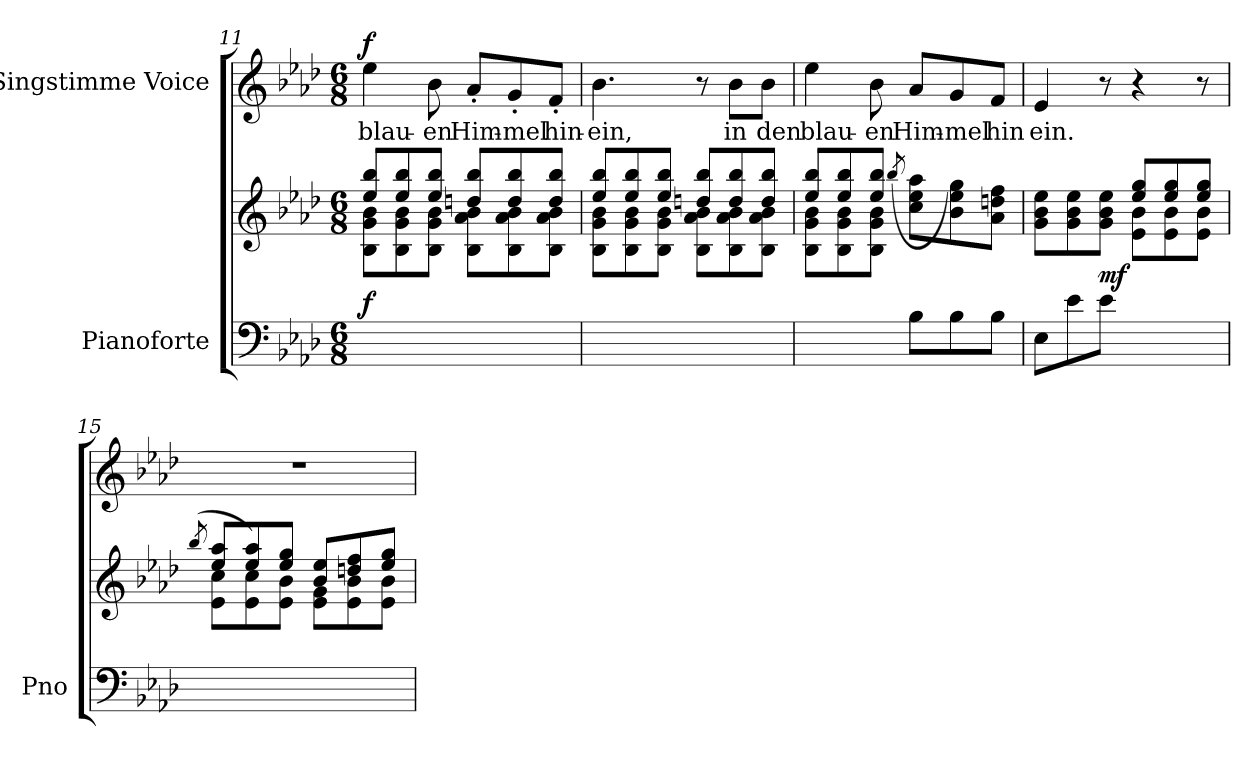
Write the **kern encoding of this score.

**kern	**kern	**dynam	**kern	**text	**dynam
*part2	*part2	*part2	*part1	*part1	*part1
*staff3	*staff2	*staff2/3	*staff1	*staff1	*staff1
*I"Pianoforte	*	*	*I"Singstimme Voice	*	*
*I'Pno	*	*	*	*	*
*clefF4	*clefG2	*	*clefG2	*	*
*k[b-e-a-d-]	*k[b-e-a-d-]	*	*k[b-e-a-d-]	*	*
*M6/8	*M6/8	*	*M6/8	*	*
=11	=11	=11	=11	=11	=11
*	*^	*	*	*	*
!	!	!	!LO:DY:a=2	!	!LO:LY:b	!LO:DY:a
2.ryy	8ee-/ 8bb-/L	8B-\ 8g\ 8b-\L	f	4ee-\	blau-	f
.	8ee-/ 8bb-/	8B-\ 8g\ 8b-\	.	.	.	.
!	!	!	!	!	!LO:LY:b	!
.	8ee-/ 8bb-/J	8B-\ 8g\ 8b-\J	.	8b-\	-en	.
!	!	!	!	!	!LO:LY:b	!
.	8ddn/ 8bb-/L	8B-\ 8a-\ 8b-\L	.	8a-'/L	Him-	.
!	!	!	!	!	!LO:LY:b	!
.	8dd/ 8bb-/	8B-\ 8a-\ 8b-\	.	8g'/	-mel	.
!	!	!	!	!	!LO:LY:b	!
.	8dd/ 8bb-/J	8B-\ 8a-\ 8b-\J	.	8f'/J	hin-	.
=12	=12	=12	=12	=12	=12	=12
!	!	!	!	!	!LO:LY:b	!
2.ryy	8ee-/ 8bb-/L	8B-\ 8g\ 8b-\L	.	4.b-\	-ein,	.
.	8ee-/ 8bb-/	8B-\ 8g\ 8b-\	.	.	.	.
.	8ee-/ 8bb-/J	8B-\ 8g\ 8b-\J	.	.	.	.
.	8ddn/ 8bb-/L	8B-\ 8a-\ 8b-\L	.	8r	.	.
!	!	!	!	!	!LO:LY:b	!
.	8dd/ 8bb-/	8B-\ 8a-\ 8b-\	.	8b-\L	in	.
!	!	!	!	!	!LO:LY:b	!
.	8dd/ 8bb-/J	8B-\ 8a-\ 8b-\J	.	8b-\J	den	.
=13	=13	=13	=13	=13	=13	=13
!	!	!	!	!	!LO:LY:b	!
4.ryy	8ee-/ 8bb-/L	8B-\ 8g\ 8b-\L	.	4ee-\	blau-	.
.	8ee-/ 8bb-/	8B-\ 8g\ 8b-\	.	.	.	.
!	!	!	!	!	!LO:LY:b	!
.	8ee-/ 8bb-/J	8B-\ 8g\ 8b-\J	.	8b-\	-en	.
.	(<8qbb-/	.	.	.	.	.
!	!	!	!	!	!LO:LY:b	!
8B-\L	8cc\ 8ee-\ 8aa-\L	4.ryy	.	8a-/L	Him-	.
!	!	!	!	!	!LO:LY:b	!
8B-\	8b-\ 8ee-\ 8gg\)	.	.	8g/	-mel	.
!	!	!	!	!	!LO:LY:b	!
8B-\J	8a-\ 8ddn\ 8ff\J	.	.	8f/J	hin	.
!!LO:LB:g=z
=14	=14	=14	=14	=14	=14	=14
!	!	!	!	!	!LO:LY:b	!
8E-\L	8g\ 8b-\ 8ee-\L	4.ryy	.	4e-/	ein.	.
8e-\	8g\ 8b-\ 8ee-\	.	.	.	.	.
!	!	!	!LO:DY:b	!	!	!
8e-\J	8g\ 8b-\ 8ee-\J	.	mf	8r	.	.
4.ryy	8ee-/ 8gg/L	8e-\ 8b-\L	.	4r	.	.
.	8ee-/ 8gg/	8e-\ 8b-\	.	.	.	.
.	8ee-/ 8gg/J	8e-\ 8b-\J	.	8r	.	.
=15	=15	=15	=15	=15	=15	=15
.	(<8qbb-/	.	.	.	.	.
2.ryy	8ee-/ 8aa-/L	8e-\ 8cc\L	.	2.r	.	.
.	8ee-/ 8aa-/)	8e-\ 8cc\	.	.	.	.
.	8ee-/ 8gg/J	8e-\ 8b-\J	.	.	.	.
.	8b-/ 8ee-/L	8e-\ 8g\L	.	.	.	.
.	8ddn/ 8ff/	8e-\ 8b-\	.	.	.	.
.	8ee-/ 8gg/J	8e-\ 8b-\J	.	.	.	.
*	*v	*v	*	*	*	*
=	=	=	=	=	=
*-	*-	*-	*-	*-	*-
